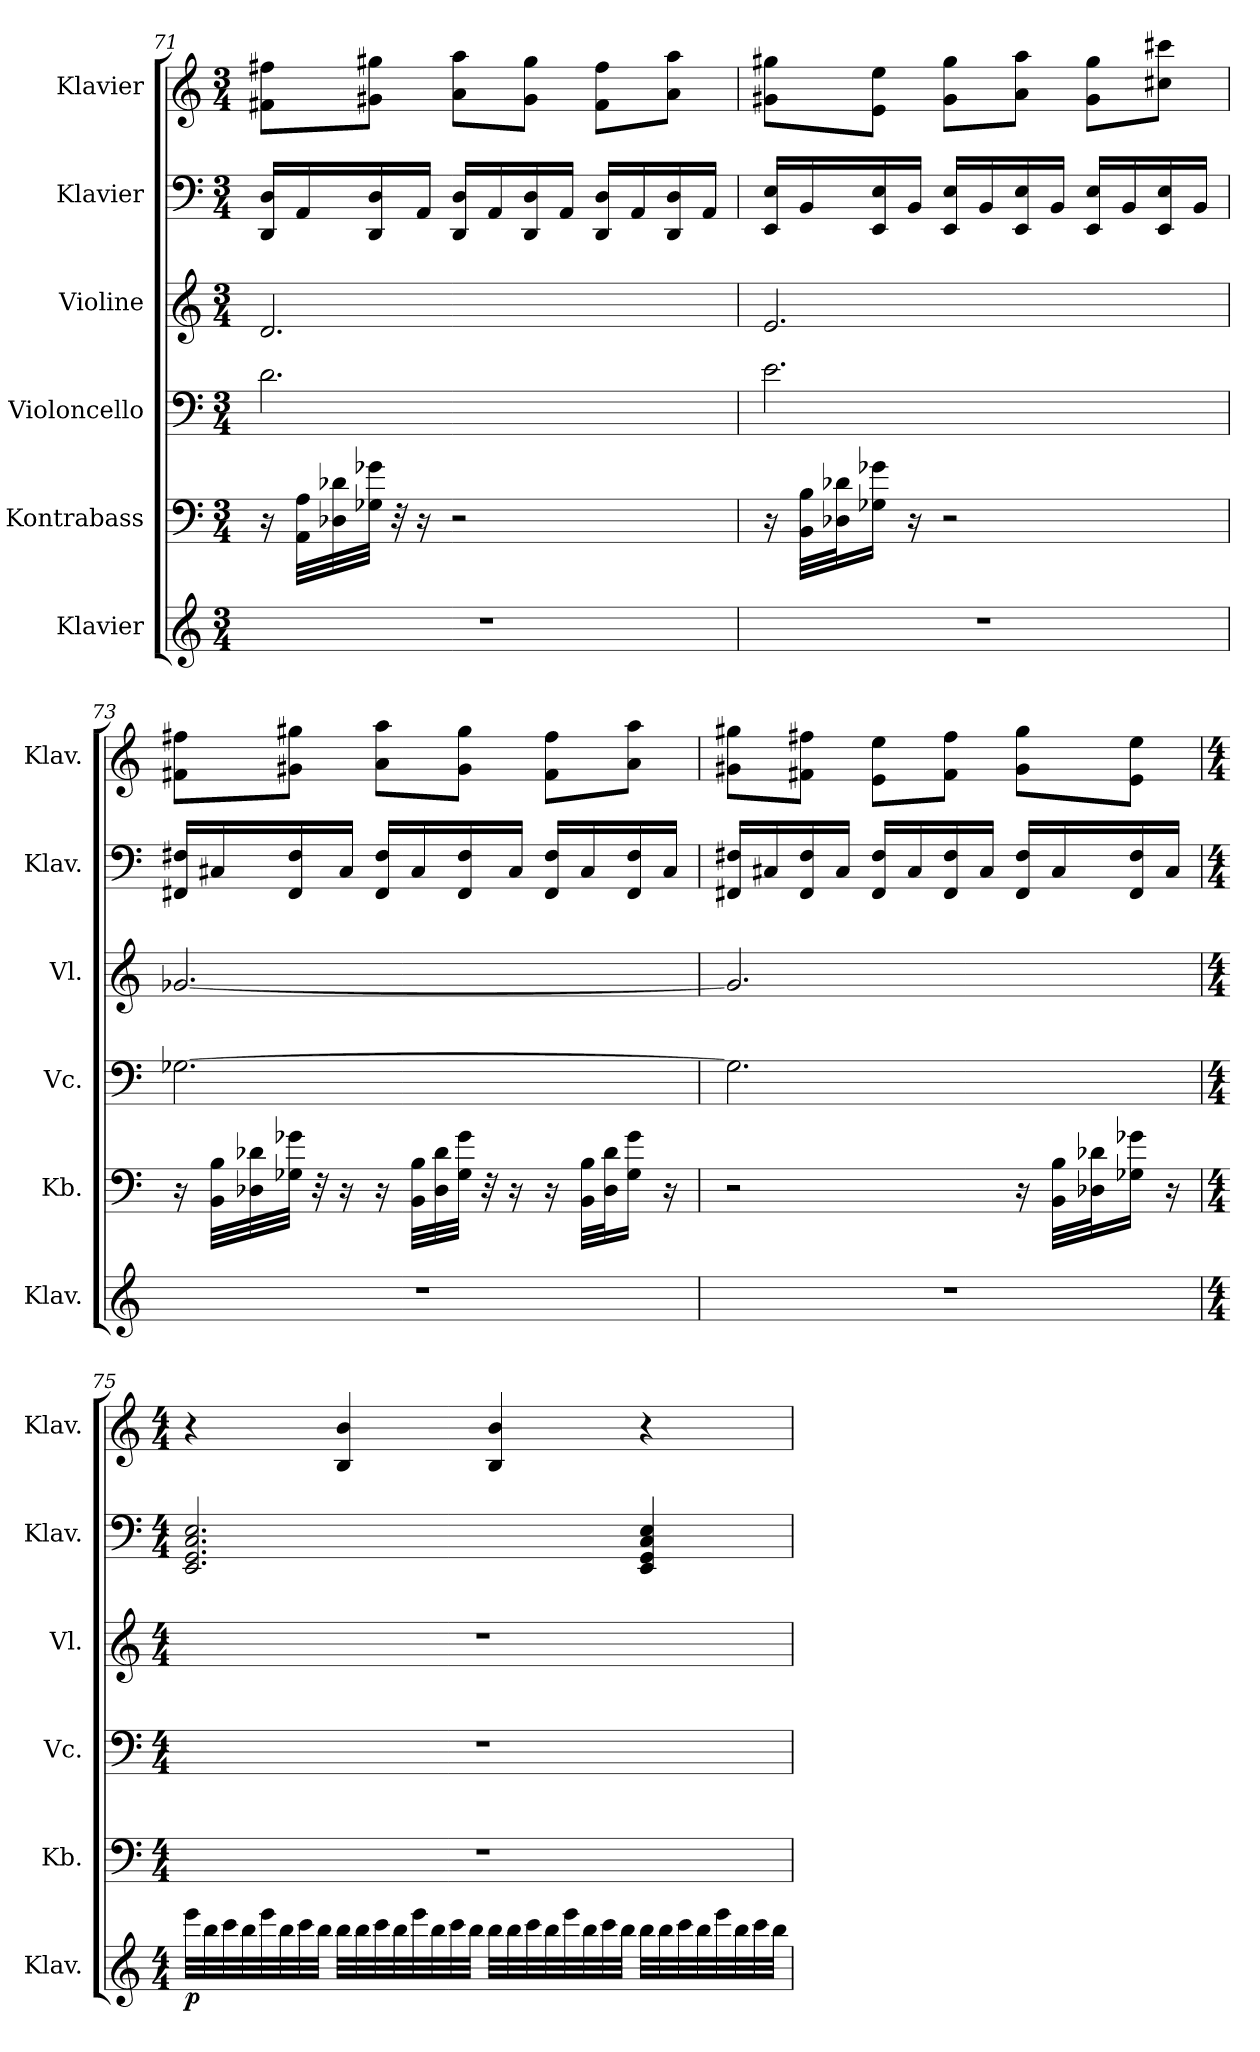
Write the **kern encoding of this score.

**kern	**dynam	**kern	**kern	**kern	**kern	**kern
*part6	*part6	*part5	*part4	*part3	*part2	*part1
*staff6	*staff6	*staff5	*staff4	*staff3	*staff2	*staff1
*I"Klavier	*	*I"Kontrabass	*I"Violoncello	*I"Violine	*I"Klavier	*I"Klavier
*I'Klav.	*	*I'Kb.	*I'Vc.	*I'Vl.	*I'Klav.	*I'Klav.
!!LO:LB:g=z
*clefG2	*	*clefF4	*clefF4	*clefG2	*clefF4	*clefG2
*	*	*ITrd7c12	*	*	*	*
*k[]	*	*k[]	*k[]	*k[]	*k[]	*k[]
*M3/4	*	*M3/4	*M3/4	*M3/4	*M3/4	*M3/4
=71	=71	=71	=71	=71	=71	=71
2.r	.	16r	2.d\	2.d/	16DD/ 16D/LL	8f#X\ 8ff#X\L
.	.	32AAA\ 32AA\LLL	.	.	16AA/	.
.	.	32DD-X\ 32D-X\	.	.	.	.
.	.	32GG-X\ 32G-X\JJJ	.	.	16DD/ 16D/	8g#X\ 8gg#X\J
.	.	32r	.	.	.	.
.	.	16r	.	.	16AA/JJ	.
.	.	2r	.	.	16DD/ 16D/LL	8a\ 8aa\L
.	.	.	.	.	16AA/	.
.	.	.	.	.	16DD/ 16D/	8g#\ 8gg#\J
.	.	.	.	.	16AA/JJ	.
.	.	.	.	.	16DD/ 16D/LL	8f#\ 8ff#\L
.	.	.	.	.	16AA/	.
.	.	.	.	.	16DD/ 16D/	8a\ 8aa\J
.	.	.	.	.	16AA/JJ	.
=72	=72	=72	=72	=72	=72	=72
2.r	.	16r	2.e\	2.e/	16EE/ 16E/LL	8g#X\ 8gg#X\L
.	.	32BBB\ 32BB\LLL	.	.	16BB/	.
.	.	32DD-X\ 32D-X\J	.	.	.	.
.	.	16GG-X\ 16G-X\JJ	.	.	16EE/ 16E/	8e\ 8ee\J
.	.	16r	.	.	16BB/JJ	.
.	.	2r	.	.	16EE/ 16E/LL	8g#\ 8gg#\L
.	.	.	.	.	16BB/	.
.	.	.	.	.	16EE/ 16E/	8a\ 8aa\J
.	.	.	.	.	16BB/JJ	.
.	.	.	.	.	16EE/ 16E/LL	8g#\ 8gg#\L
.	.	.	.	.	16BB/	.
.	.	.	.	.	16EE/ 16E/	8cc#X\ 8ccc#X\J
.	.	.	.	.	16BB/JJ	.
!!LO:PB:g=z
=73	=73	=73	=73	=73	=73	=73
2.r	.	16r	[2.G-X\	[2.g-X/	16FF#X/ 16F#X/LL	8f#X\ 8ff#X\L
.	.	32BBB\ 32BB\LLL	.	.	16C#X/	.
.	.	32DD-X\ 32D-X\	.	.	.	.
.	.	32GG-X\ 32G-X\JJJ	.	.	16FF#/ 16F#/	8g#X\ 8gg#X\J
.	.	32r	.	.	.	.
.	.	16r	.	.	16C#/JJ	.
.	.	16r	.	.	16FF#/ 16F#/LL	8a\ 8aa\L
.	.	32BBB\ 32BB\LLL	.	.	16C#/	.
.	.	32DD-\ 32D-\	.	.	.	.
.	.	32GG-\ 32G-\JJJ	.	.	16FF#/ 16F#/	8g#\ 8gg#\J
.	.	32r	.	.	.	.
.	.	16r	.	.	16C#/JJ	.
.	.	16r	.	.	16FF#/ 16F#/LL	8f#\ 8ff#\L
.	.	32BBB\ 32BB\LLL	.	.	16C#/	.
.	.	32DD-\ 32D-\J	.	.	.	.
.	.	16GG-\ 16G-\JJ	.	.	16FF#/ 16F#/	8a\ 8aa\J
.	.	16r	.	.	16C#/JJ	.
=74	=74	=74	=74	=74	=74	=74
2.r	.	2r	2.G-\]	2.g-/]	16FF#X/ 16F#X/LL	8g#X\ 8gg#X\L
.	.	.	.	.	16C#X/	.
.	.	.	.	.	16FF#/ 16F#/	8f#X\ 8ff#X\J
.	.	.	.	.	16C#/JJ	.
.	.	.	.	.	16FF#/ 16F#/LL	8e\ 8ee\L
.	.	.	.	.	16C#/	.
.	.	.	.	.	16FF#/ 16F#/	8f#\ 8ff#\J
.	.	.	.	.	16C#/JJ	.
.	.	16r	.	.	16FF#/ 16F#/LL	8g#\ 8gg#\L
.	.	32BBB\ 32BB\LLL	.	.	16C#/	.
.	.	32DD-X\ 32D-X\J	.	.	.	.
.	.	16GG-X\ 16G-X\JJ	.	.	16FF#/ 16F#/	8e\ 8ee\J
.	.	16r	.	.	16C#/JJ	.
!!LO:LB:g=z
=75	=75	=75	=75	=75	=75	=75
*M4/4	*	*M4/4	*M4/4	*M4/4	*M4/4	*M4/4
!	!LO:DY:b	!	!	!	!	!
32eee\LLL	p	1r	1r	1r	2.EE/ 2.GG/ 2.C/ 2.E/	4r
32bb\	.	.	.	.	.	.
32ccc\	.	.	.	.	.	.
32bb\	.	.	.	.	.	.
32eee\	.	.	.	.	.	.
32bb\	.	.	.	.	.	.
32ccc\	.	.	.	.	.	.
32bb\JJJ	.	.	.	.	.	.
32bb\LLL	.	.	.	.	.	4B/ 4b/
32bb\	.	.	.	.	.	.
32ccc\	.	.	.	.	.	.
32bb\	.	.	.	.	.	.
32eee\	.	.	.	.	.	.
32bb\	.	.	.	.	.	.
32ccc\	.	.	.	.	.	.
32bb\JJJ	.	.	.	.	.	.
32bb\LLL	.	.	.	.	.	4B/ 4b/
32bb\	.	.	.	.	.	.
32ccc\	.	.	.	.	.	.
32bb\	.	.	.	.	.	.
32eee\	.	.	.	.	.	.
32bb\	.	.	.	.	.	.
32ccc\	.	.	.	.	.	.
32bb\JJJ	.	.	.	.	.	.
32bb\LLL	.	.	.	.	4EE/ 4GG/ 4C/ 4E/	4r
32bb\	.	.	.	.	.	.
32ccc\	.	.	.	.	.	.
32bb\	.	.	.	.	.	.
32eee\	.	.	.	.	.	.
32bb\	.	.	.	.	.	.
32ccc\	.	.	.	.	.	.
32bb\JJJ	.	.	.	.	.	.
=	=	=	=	=	=	=
*-	*-	*-	*-	*-	*-	*-
